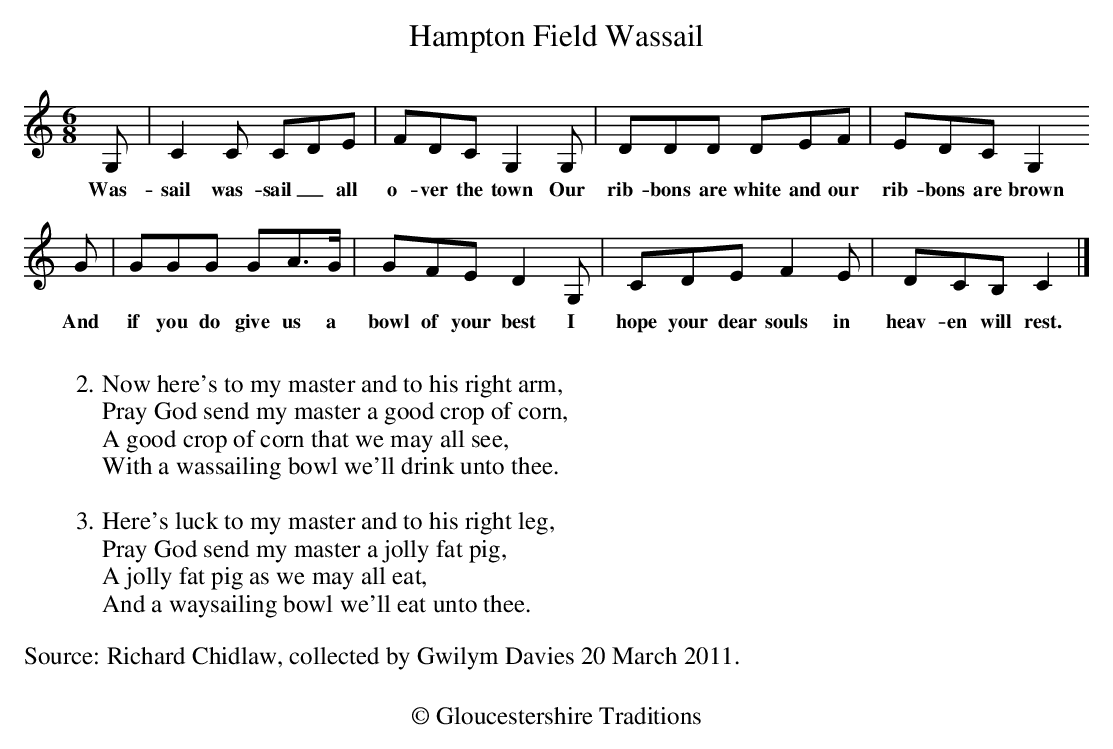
X:1
T: Hampton Field Wassail
M: 6/8
L: 1/8
K: C
G, | C2C CDE | FDCG,2G, | DDD DEF | EDCG,2
w:Was-sail was-sail_ all o-ver the town Our rib-bons are white and our rib-bons are brown
G | GGG GA>G | GFE D2G, | CDEF2E | DCB,C2 |]
w:And if you do give us a bowl of your best I hope your dear souls in heav-en will rest.
%%text
%%text
%%text
W:2.Now here's to my master and to his right arm,
W:Pray God send my master a good crop of corn,
W:A good crop of corn that we may all see,
W:With a wassailing bowl we'll drink unto thee.
W:
W:3.Here's luck to my master and to his right leg,
W:Pray God send my master a jolly fat pig,
W:A jolly fat pig as we may all eat,
W:And a waysailing bowl we'll eat unto thee.
